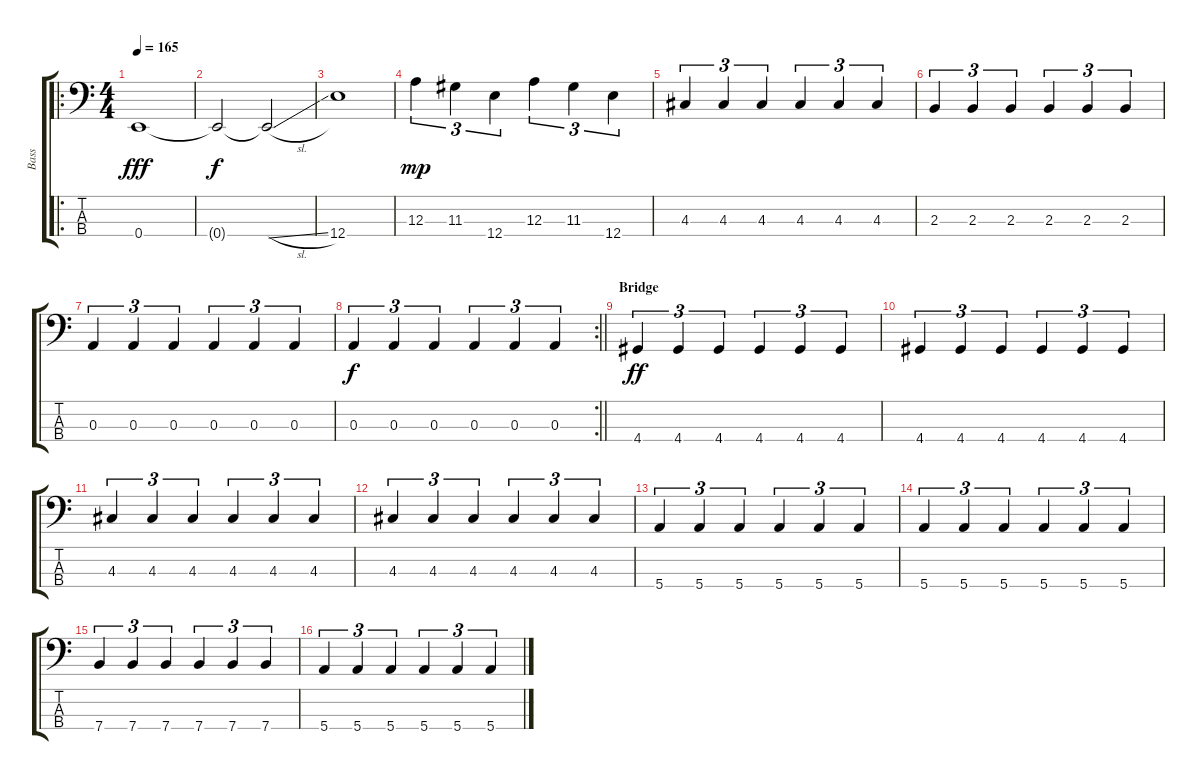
\track ("Bass" "Bass") {instrument slapbass1}
\staff {score tabs}
\tuning (G2 D2 A1 E1) {hide}
\ro
\ts (4 4)
\tempo 165
\clef f4
\ks c
0.4.1{dy fff} |
0.4{t}.2{dy f} 0.4{sl t}.2 |
12.4.1 |
12.3.4{tu (3 2) dy mp} 11.3.4{tu (3 2)} 12.4.4{tu (3 2)} 12.3.4{tu (3 2)} 11.3.4{tu (3 2)} 12.4.4{tu (3 2)} |
4.3.4{tu (3 2)} 4.3.4{tu (3 2)} 4.3.4{tu (3 2)} 4.3.4{tu (3 2)} 4.3.4{tu (3 2)} 4.3.4{tu (3 2)} |
2.3.4{tu (3 2)} 2.3.4{tu (3 2)} 2.3.4{tu (3 2)} 2.3.4{tu (3 2)} 2.3.4{tu (3 2)} 2.3.4{tu (3 2)} |
0.3.4{tu (3 2)} 0.3.4{tu (3 2)} 0.3.4{tu (3 2)} 0.3.4{tu (3 2)} 0.3.4{tu (3 2)} 0.3.4{tu (3 2)} |
\rc 2
\barLineRight lightlight
0.3.4{tu (3 2) dy f} 0.3.4{tu (3 2)} 0.3.4{tu (3 2)} 0.3.4{tu (3 2)} 0.3.4{tu (3 2)} 0.3.4{tu (3 2)} |
\section ("" "Bridge")
4.4.4{tu (3 2) dy ff} 4.4.4{tu (3 2)} 4.4.4{tu (3 2)} 4.4.4{tu (3 2)} 4.4.4{tu (3 2)} 4.4.4{tu (3 2)} |
4.4.4{tu (3 2)} 4.4.4{tu (3 2)} 4.4.4{tu (3 2)} 4.4.4{tu (3 2)} 4.4.4{tu (3 2)} 4.4.4{tu (3 2)} |
4.3.4{tu (3 2)} 4.3.4{tu (3 2)} 4.3.4{tu (3 2)} 4.3.4{tu (3 2)} 4.3.4{tu (3 2)} 4.3.4{tu (3 2)} |
4.3.4{tu (3 2)} 4.3.4{tu (3 2)} 4.3.4{tu (3 2)} 4.3.4{tu (3 2)} 4.3.4{tu (3 2)} 4.3.4{tu (3 2)} |
5.4.4{tu (3 2)} 5.4.4{tu (3 2)} 5.4.4{tu (3 2)} 5.4.4{tu (3 2)} 5.4.4{tu (3 2)} 5.4.4{tu (3 2)} |
5.4.4{tu (3 2)} 5.4.4{tu (3 2)} 5.4.4{tu (3 2)} 5.4.4{tu (3 2)} 5.4.4{tu (3 2)} 5.4.4{tu (3 2)} |
7.4.4{tu (3 2)} 7.4.4{tu (3 2)} 7.4.4{tu (3 2)} 7.4.4{tu (3 2)} 7.4.4{tu (3 2)} 7.4.4{tu (3 2)} |
5.4.4{tu (3 2)} 5.4.4{tu (3 2)} 5.4.4{tu (3 2)} 5.4.4{tu (3 2)} 5.4.4{tu (3 2)} 5.4.4{tu (3 2)}
